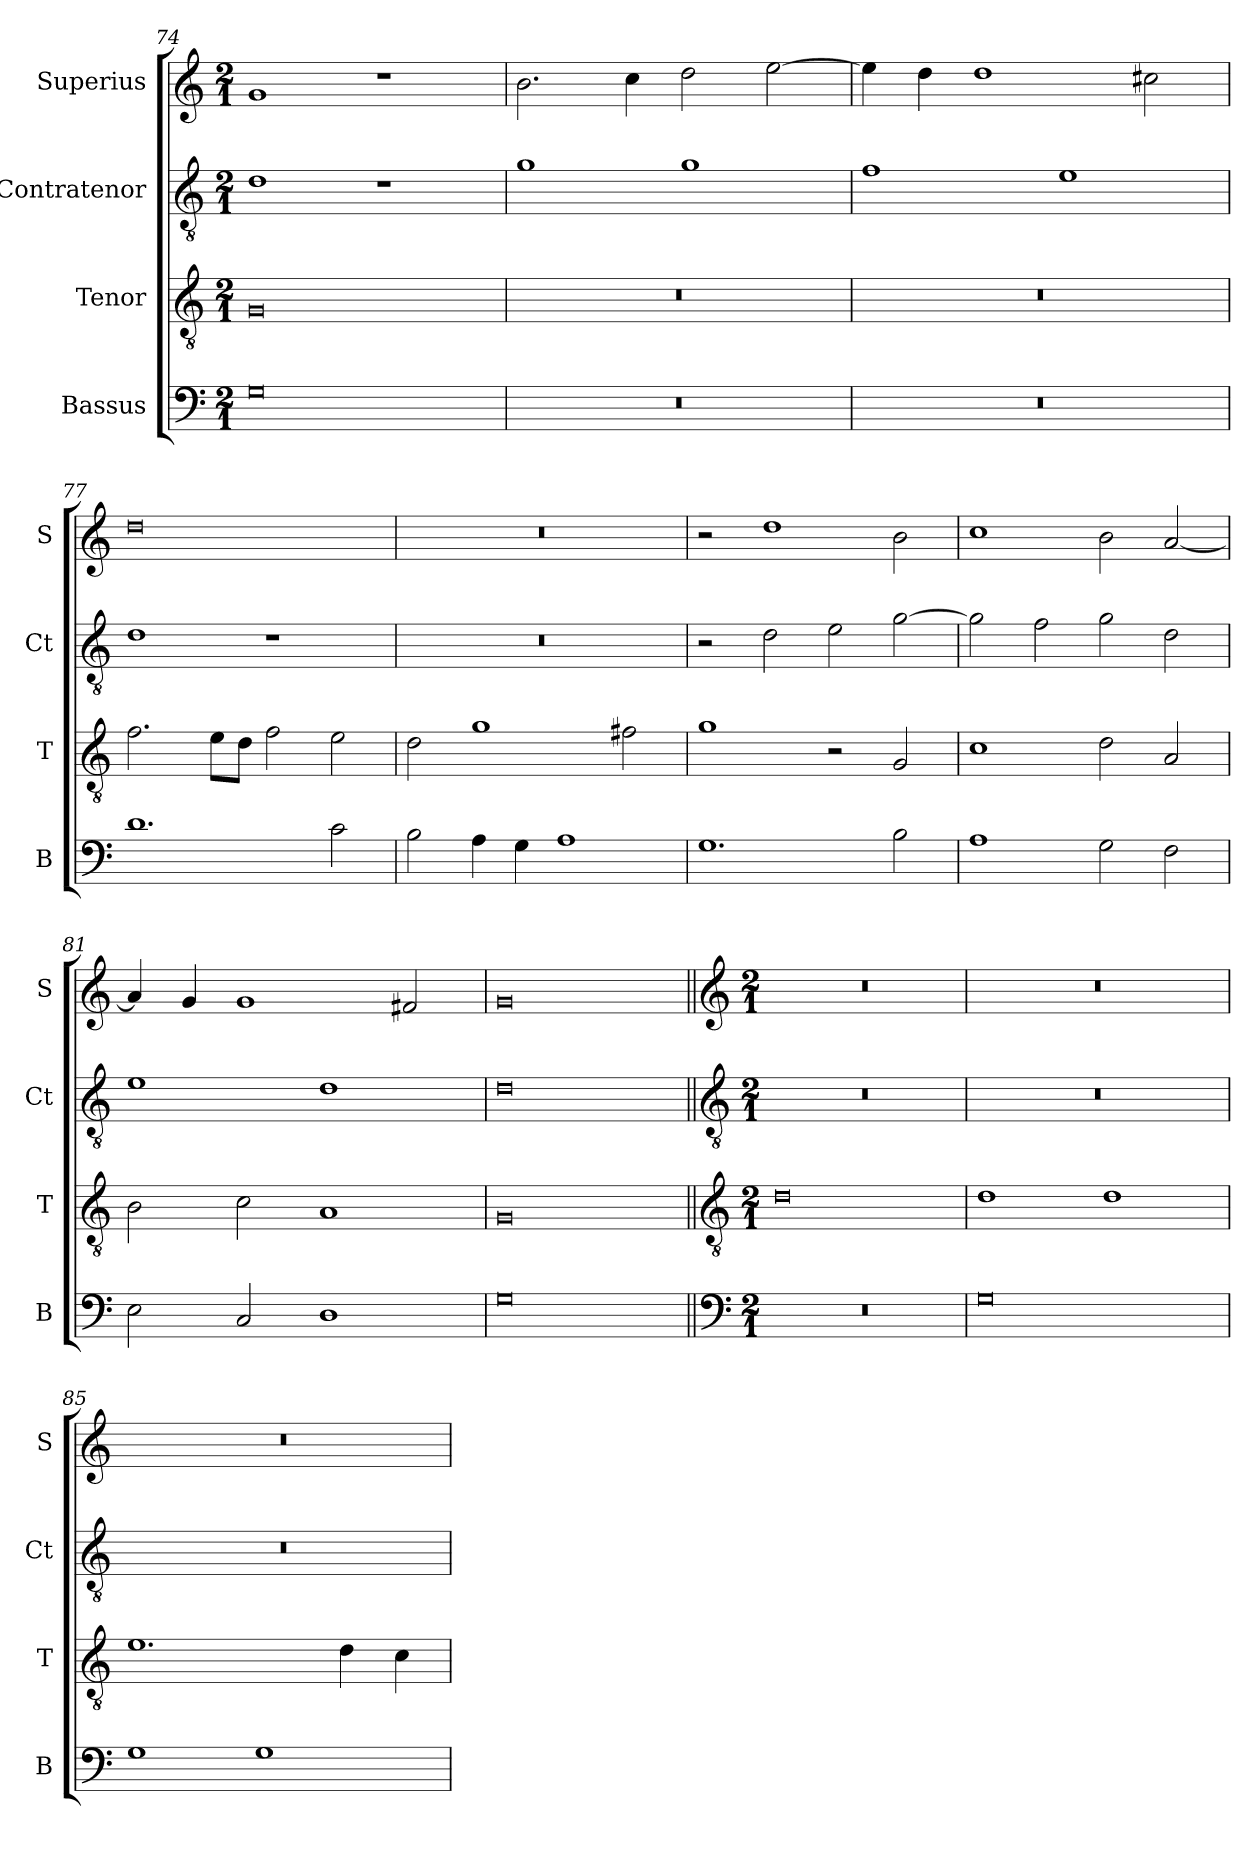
**kern	**kern	**kern	**kern
*part4	*part3	*part2	*part1
*staff4	*staff3	*staff2	*staff1
*I"Bassus	*I"Tenor	*I"Contratenor	*I"Superius
*I'B	*I'T	*I'Ct	*I'S
*clefF4	*clefGv2	*clefGv2	*clefG2
*k[]	*k[]	*k[]	*k[]
*a:	*a:	*a:	*a:
*M2/1	*M2/1	*M2/1	*M2/1
=74	=74	=74	=74
0G	0G	1d	1g
.	.	1r	1r
=75	=75	=75	=75
0r	0r	1g	2.b
.	.	.	4cc
.	.	1g	2dd
.	.	.	[2ee
=76	=76	=76	=76
0r	0r	1f	4ee]
.	.	.	4dd
.	.	.	1dd
.	.	1e	.
.	.	.	2cc#X
=77	=77	=77	=77
1.d	2.f	1d	0dd
.	8eL	.	.
.	8dJ	.	.
.	2f	1r	.
2c	2e	.	.
=78	=78	=78	=78
2B	2d	0r	0r
4A	1g	.	.
4G	.	.	.
1A	.	.	.
.	2f#X	.	.
=79	=79	=79	=79
1.G	1g	2r	2r
.	.	2d	1dd
.	2r	2e	.
2B	2G	[2g	2b
=80	=80	=80	=80
1A	1c	2g]	1cc
.	.	2f	.
2G	2d	2g	2b
2F	2A	2d	[2a
=81	=81	=81	=81
2E	2B	1e	4a]
.	.	.	4g
2C	2c	.	1g
1D	1A	1d	.
.	.	.	2f#X
=82	=82	=82	=82
0G	0G	0d	0g
!!LO:LB:g=z
=83||	=83||	=83||	=83||
*clefF4	*clefGv2	*clefGv2	*clefG2
*k[]	*k[]	*k[]	*k[]
*M2/1	*M2/1	*M2/1	*M2/1
0r	0d	0r	0r
=84	=84	=84	=84
0G	1d	0r	0r
.	1d	.	.
=85	=85	=85	=85
1G	1.e	0r	0r
1G	.	.	.
.	4d	.	.
.	4c	.	.
=	=	=	=
*-	*-	*-	*-
